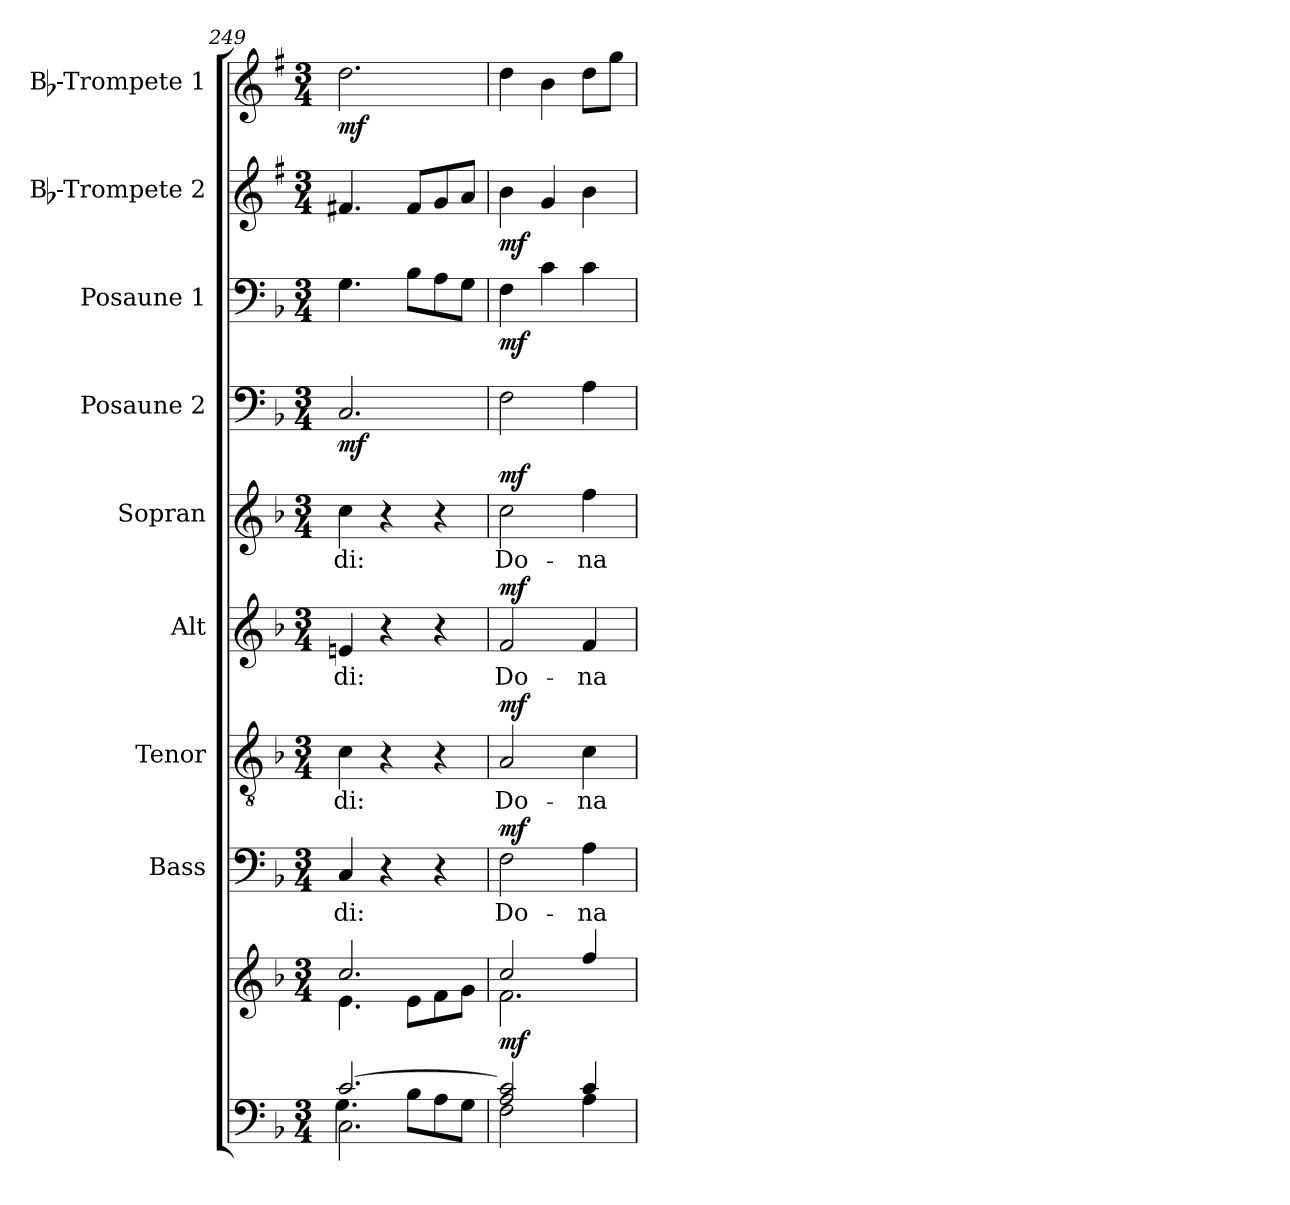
**kern	**kern	**dynam	**kern	**text	**dynam	**kern	**text	**dynam	**kern	**text	**dynam	**kern	**text	**dynam	**kern	**dynam	**kern	**dynam	**kern	**dynam	**kern	**dynam
*part9	*part9	*part9	*part8	*part8	*part8	*part7	*part7	*part7	*part6	*part6	*part6	*part5	*part5	*part5	*part4	*part4	*part3	*part3	*part2	*part2	*part1	*part1
*staff10	*staff9	*staff9/10	*staff8	*staff8	*staff8	*staff7	*staff7	*staff7	*staff6	*staff6	*staff6	*staff5	*staff5	*staff5	*staff4	*staff4	*staff3	*staff3	*staff2	*staff2	*staff1	*staff1
*	*	*	*I"Bass	*	*	*I"Tenor	*	*	*I"Alt	*	*	*I"Sopran	*	*	*I"Posaune 2	*	*I"Posaune 1	*	*I"Bb-Trompete 2	*	*I"Bb-Trompete 1	*
*	*	*	*I'B.	*	*	*I'T.	*	*	*I'A.	*	*	*I'S.	*	*	*I'Pos. 2	*	*I'Pos. 1	*	*I'Bb Trp. 2	*	*I'Bb Trp. 1	*
*clefF4	*clefG2	*	*clefF4	*	*	*clefGv2	*	*	*clefG2	*	*	*clefG2	*	*	*clefF4	*	*clefF4	*	*clefG2	*	*clefG2	*
*	*	*	*	*	*	*	*	*	*	*	*	*	*	*	*	*	*	*	*ITrd1c2	*	*ITrd1c2	*
*k[b-]	*k[b-]	*	*k[b-]	*	*	*k[b-]	*	*	*k[b-]	*	*	*k[b-]	*	*	*k[b-]	*	*k[b-]	*	*k[b-]	*	*k[b-]	*
*F:	*F:	*	*F:	*	*	*F:	*	*	*F:	*	*	*F:	*	*	*F:	*	*F:	*	*F:	*	*F:	*
*M3/4	*M3/4	*	*M3/4	*	*	*M3/4	*	*	*M3/4	*	*	*M3/4	*	*	*M3/4	*	*M3/4	*	*M3/4	*	*M3/4	*
=249	=249	=249	=249	=249	=249	=249	=249	=249	=249	=249	=249	=249	=249	=249	=249	=249	=249	=249	=249	=249	=249	=249
*^	*^	*	*	*	*	*	*	*	*	*	*	*	*	*	*	*	*	*	*	*	*	*
*	*^	*	*	*	*	*	*	*	*	*	*	*	*	*	*	*	*	*	*	*	*	*	*	*
!	!	!	!	!	!	!	!LO:LY:b	!	!	!LO:LY:b	!	!	!LO:LY:b	!	!	!LO:LY:b	!	!	!LO:DY:b	!	!	!	!	!	!LO:DY:b
[>2.c/	2.C\	4.G\	2.cc/	4.e\	.	4C/	-di:	.	4c\	-di:	.	4en/	-di:	.	4cc\	-di:	.	2.C/	mf	4.G\	.	4.en/	.	2.cc\	mf
.	.	.	.	.	.	4r	.	.	4r	.	.	4r	.	.	4r	.	.	.	.	.	.	.	.	.	.
.	.	8B-\L	.	8e\L	.	.	.	.	.	.	.	.	.	.	.	.	.	.	.	8B-\L	.	8e/L	.	.	.
.	.	8A\	.	8f\	.	4r	.	.	4r	.	.	4r	.	.	4r	.	.	.	.	8A\	.	8f/	.	.	.
.	.	8G\J	.	8g\J	.	.	.	.	.	.	.	.	.	.	.	.	.	.	.	8G\J	.	8g/J	.	.	.
=250	=250	=250	=250	=250	=250	=250	=250	=250	=250	=250	=250	=250	=250	=250	=250	=250	=250	=250	=250	=250	=250	=250	=250	=250	=250
!	!	!	!	!	!LO:DY:b	!	!LO:LY:b	!LO:DY:a	!	!LO:LY:b	!LO:DY:a	!	!LO:LY:b	!LO:DY:a	!	!LO:LY:b	!LO:DY:a	!	!	!	!LO:DY:b	!	!LO:DY:b	!	!
*	*v	*v	*	*	*	*	*	*	*	*	*	*	*	*	*	*	*	*	*	*	*	*	*	*	*
2A/ 2c/]	2F\	2cc/	2.f\	mf	2F\	Do-	mf	2A/	Do-	mf	2f/	Do-	mf	2cc\	Do-	mf	2F\	.	4F\	mf	4a\	mf	4cc\	.
.	.	.	.	.	.	.	.	.	.	.	.	.	.	.	.	.	.	.	4c\	.	4f/	.	4a\	.
!	!	!	!	!	!	!LO:LY:b	!	!	!LO:LY:b	!	!	!LO:LY:b	!	!	!LO:LY:b	!	!	!	!	!	!	!	!	!
4c/	4A\	4ff/	.	.	4A\	-na	.	4c\	-na	.	4f/	-na	.	4ff\	-na	.	4A\	.	4c\	.	4a\	.	8cc\L	.
.	.	.	.	.	.	.	.	.	.	.	.	.	.	.	.	.	.	.	.	.	.	.	8ff\J	.
*v	*v	*	*	*	*	*	*	*	*	*	*	*	*	*	*	*	*	*	*	*	*	*	*	*
*	*v	*v	*	*	*	*	*	*	*	*	*	*	*	*	*	*	*	*	*	*	*	*	*
=	=	=	=	=	=	=	=	=	=	=	=	=	=	=	=	=	=	=	=	=	=	=
*-	*-	*-	*-	*-	*-	*-	*-	*-	*-	*-	*-	*-	*-	*-	*-	*-	*-	*-	*-	*-	*-	*-
